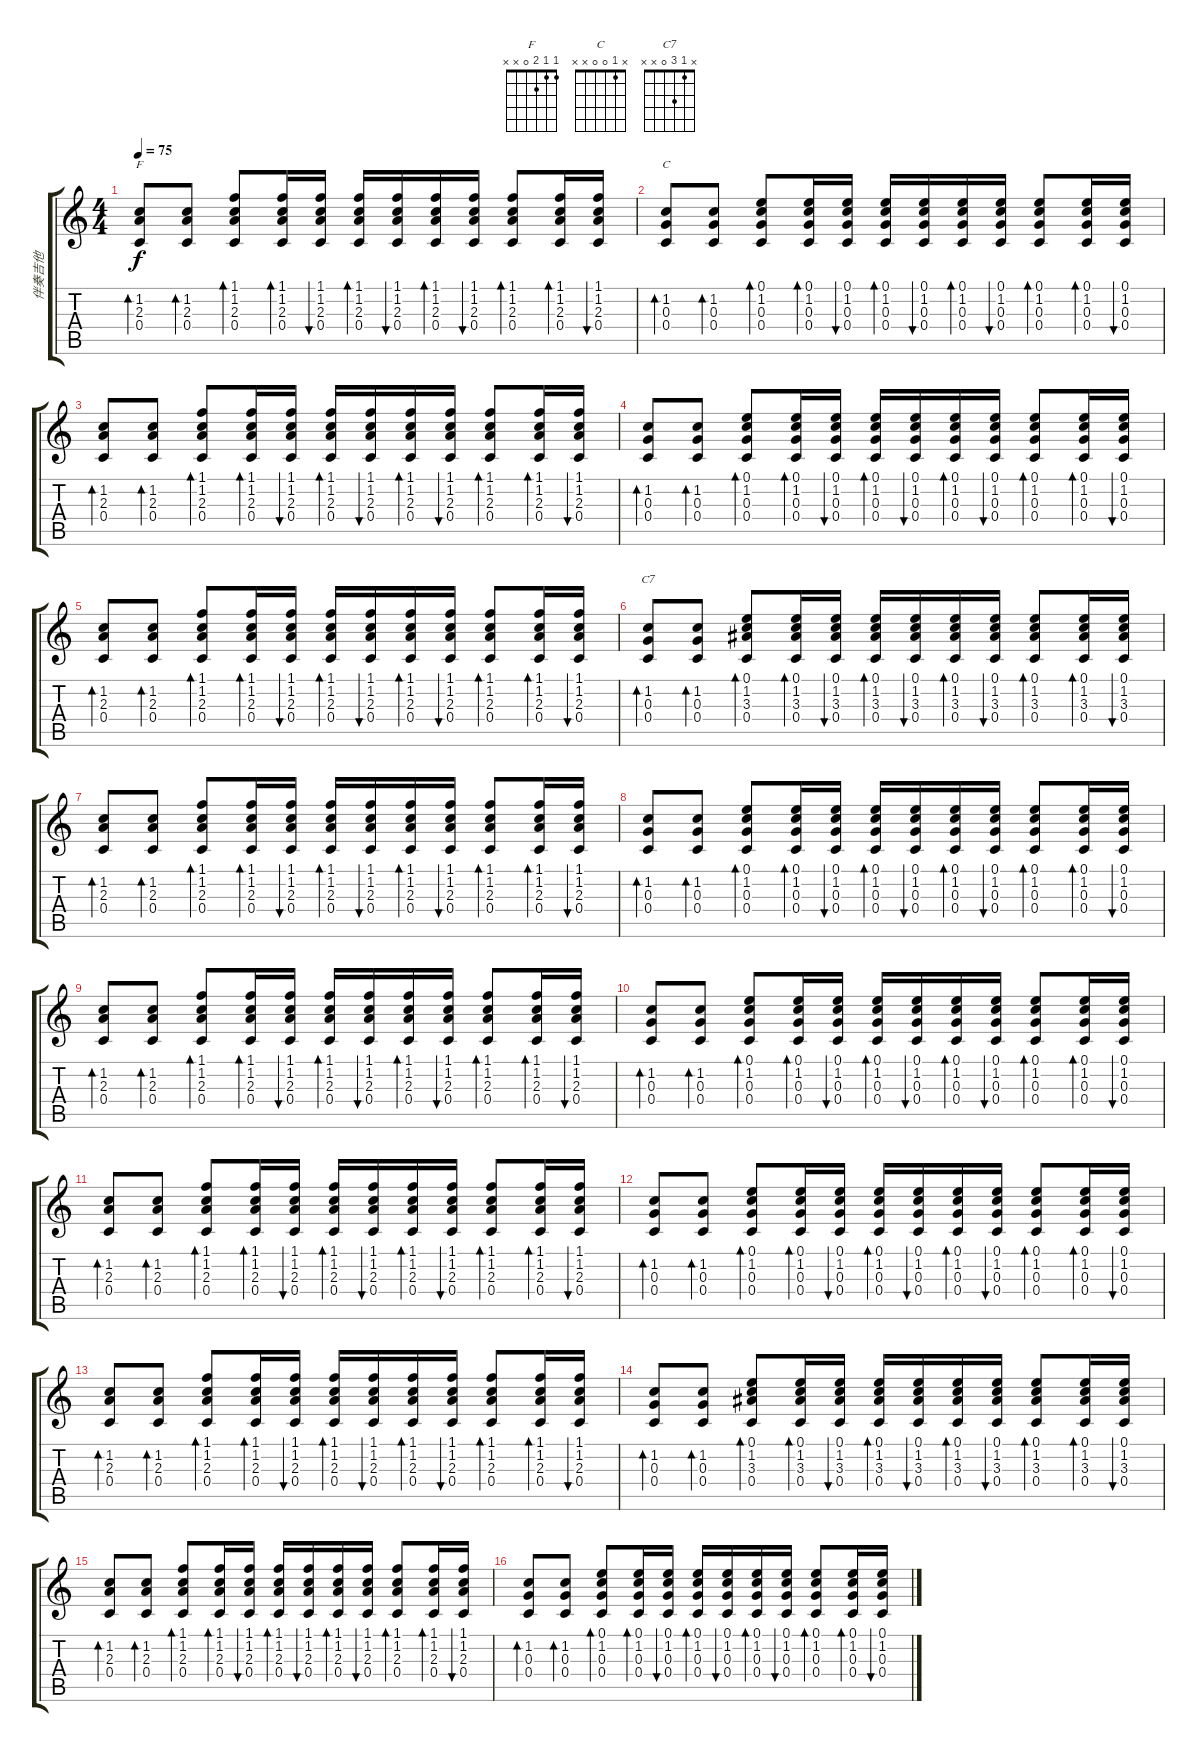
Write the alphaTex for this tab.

\track ("伴奏吉他" "伴奏吉他") {instrument acousticguitarsteel}
\staff {score tabs}
\tuning (E4 B3 G3 C3 G2 E2) {hide}
\chord ("F" 1 1 2 0 x x)
\chord ("C" x 1 0 0 x x)
\chord ("C7" x 1 3 0 x x)
\ts (4 4)
\tempo 75
\clef g2
\ks c
(1.2 2.3 0.4).8{bd 60 ch "F" dy f} (1.2 2.3 0.4).8{bd 60} (1.1 1.2 2.3 0.4).8{bd 60} (1.1 1.2 2.3 0.4).16{bd 60} (1.1 1.2 2.3 0.4).16{bu 60} (1.1 1.2 2.3 0.4).16{bd 60} (1.1 1.2 2.3 0.4).16{bu 60} (1.1 1.2 2.3 0.4).16{bd 60} (1.1 1.2 2.3 0.4).16{bu 60} (1.1 1.2 2.3 0.4).8{bd 60} (1.1 1.2 2.3 0.4).16{bd 60} (1.1 1.2 2.3 0.4).16{bu 60} |
(1.2 0.3 0.4).8{bd 60 ch "C"} (1.2 0.3 0.4).8{bd 60} (0.1 1.2 0.3 0.4).8{bd 60} (0.1 1.2 0.3 0.4).16{bd 60} (0.1 1.2 0.3 0.4).16{bu 60} (0.1 1.2 0.3 0.4).16{bd 60} (0.1 1.2 0.3 0.4).16{bu 60} (0.1 1.2 0.3 0.4).16{bd 60} (0.1 1.2 0.3 0.4).16{bu 60} (0.1 1.2 0.3 0.4).8{bd 60} (0.1 1.2 0.3 0.4).16{bd 60} (0.1 1.2 0.3 0.4).16{bu 60} |
(1.2 2.3 0.4).8{bd 60} (1.2 2.3 0.4).8{bd 60} (1.1 1.2 2.3 0.4).8{bd 60} (1.1 1.2 2.3 0.4).16{bd 60} (1.1 1.2 2.3 0.4).16{bu 60} (1.1 1.2 2.3 0.4).16{bd 60} (1.1 1.2 2.3 0.4).16{bu 60} (1.1 1.2 2.3 0.4).16{bd 60} (1.1 1.2 2.3 0.4).16{bu 60} (1.1 1.2 2.3 0.4).8{bd 60} (1.1 1.2 2.3 0.4).16{bd 60} (1.1 1.2 2.3 0.4).16{bu 60} |
(1.2 0.3 0.4).8{bd 60} (1.2 0.3 0.4).8{bd 60} (0.1 1.2 0.3 0.4).8{bd 60} (0.1 1.2 0.3 0.4).16{bd 60} (0.1 1.2 0.3 0.4).16{bu 60} (0.1 1.2 0.3 0.4).16{bd 60} (0.1 1.2 0.3 0.4).16{bu 60} (0.1 1.2 0.3 0.4).16{bd 60} (0.1 1.2 0.3 0.4).16{bu 60} (0.1 1.2 0.3 0.4).8{bd 60} (0.1 1.2 0.3 0.4).16{bd 60} (0.1 1.2 0.3 0.4).16{bu 60} |
(1.2 2.3 0.4).8{bd 60} (1.2 2.3 0.4).8{bd 60} (1.1 1.2 2.3 0.4).8{bd 60} (1.1 1.2 2.3 0.4).16{bd 60} (1.1 1.2 2.3 0.4).16{bu 60} (1.1 1.2 2.3 0.4).16{bd 60} (1.1 1.2 2.3 0.4).16{bu 60} (1.1 1.2 2.3 0.4).16{bd 60} (1.1 1.2 2.3 0.4).16{bu 60} (1.1 1.2 2.3 0.4).8{bd 60} (1.1 1.2 2.3 0.4).16{bd 60} (1.1 1.2 2.3 0.4).16{bu 60} |
(1.2 0.3 0.4).8{bd 60 ch "C7"} (1.2 0.3 0.4).8{bd 60} (0.1 1.2 3.3 0.4).8{bd 60} (0.1 1.2 3.3 0.4).16{bd 60} (0.1 1.2 3.3 0.4).16{bu 60} (0.1 1.2 3.3 0.4).16{bd 60} (0.1 1.2 3.3 0.4).16{bu 60} (0.1 1.2 3.3 0.4).16{bd 60} (0.1 1.2 3.3 0.4).16{bu 60} (0.1 1.2 3.3 0.4).8{bd 60} (0.1 1.2 3.3 0.4).16{bd 60} (0.1 1.2 3.3 0.4).16{bu 60} |
(1.2 2.3 0.4).8{bd 60} (1.2 2.3 0.4).8{bd 60} (1.1 1.2 2.3 0.4).8{bd 60} (1.1 1.2 2.3 0.4).16{bd 60} (1.1 1.2 2.3 0.4).16{bu 60} (1.1 1.2 2.3 0.4).16{bd 60} (1.1 1.2 2.3 0.4).16{bu 60} (1.1 1.2 2.3 0.4).16{bd 60} (1.1 1.2 2.3 0.4).16{bu 60} (1.1 1.2 2.3 0.4).8{bd 60} (1.1 1.2 2.3 0.4).16{bd 60} (1.1 1.2 2.3 0.4).16{bu 60} |
(1.2 0.3 0.4).8{bd 60} (1.2 0.3 0.4).8{bd 60} (0.1 1.2 0.3 0.4).8{bd 60} (0.1 1.2 0.3 0.4).16{bd 60} (0.1 1.2 0.3 0.4).16{bu 60} (0.1 1.2 0.3 0.4).16{bd 60} (0.1 1.2 0.3 0.4).16{bu 60} (0.1 1.2 0.3 0.4).16{bd 60} (0.1 1.2 0.3 0.4).16{bu 60} (0.1 1.2 0.3 0.4).8{bd 60} (0.1 1.2 0.3 0.4).16{bd 60} (0.1 1.2 0.3 0.4).16{bu 60} |
(1.2 2.3 0.4).8{bd 60} (1.2 2.3 0.4).8{bd 60} (1.1 1.2 2.3 0.4).8{bd 60} (1.1 1.2 2.3 0.4).16{bd 60} (1.1 1.2 2.3 0.4).16{bu 60} (1.1 1.2 2.3 0.4).16{bd 60} (1.1 1.2 2.3 0.4).16{bu 60} (1.1 1.2 2.3 0.4).16{bd 60} (1.1 1.2 2.3 0.4).16{bu 60} (1.1 1.2 2.3 0.4).8{bd 60} (1.1 1.2 2.3 0.4).16{bd 60} (1.1 1.2 2.3 0.4).16{bu 60} |
(1.2 0.3 0.4).8{bd 60} (1.2 0.3 0.4).8{bd 60} (0.1 1.2 0.3 0.4).8{bd 60} (0.1 1.2 0.3 0.4).16{bd 60} (0.1 1.2 0.3 0.4).16{bu 60} (0.1 1.2 0.3 0.4).16{bd 60} (0.1 1.2 0.3 0.4).16{bu 60} (0.1 1.2 0.3 0.4).16{bd 60} (0.1 1.2 0.3 0.4).16{bu 60} (0.1 1.2 0.3 0.4).8{bd 60} (0.1 1.2 0.3 0.4).16{bd 60} (0.1 1.2 0.3 0.4).16{bu 60} |
(1.2 2.3 0.4).8{bd 60} (1.2 2.3 0.4).8{bd 60} (1.1 1.2 2.3 0.4).8{bd 60} (1.1 1.2 2.3 0.4).16{bd 60} (1.1 1.2 2.3 0.4).16{bu 60} (1.1 1.2 2.3 0.4).16{bd 60} (1.1 1.2 2.3 0.4).16{bu 60} (1.1 1.2 2.3 0.4).16{bd 60} (1.1 1.2 2.3 0.4).16{bu 60} (1.1 1.2 2.3 0.4).8{bd 60} (1.1 1.2 2.3 0.4).16{bd 60} (1.1 1.2 2.3 0.4).16{bu 60} |
(1.2 0.3 0.4).8{bd 60} (1.2 0.3 0.4).8{bd 60} (0.1 1.2 0.3 0.4).8{bd 60} (0.1 1.2 0.3 0.4).16{bd 60} (0.1 1.2 0.3 0.4).16{bu 60} (0.1 1.2 0.3 0.4).16{bd 60} (0.1 1.2 0.3 0.4).16{bu 60} (0.1 1.2 0.3 0.4).16{bd 60} (0.1 1.2 0.3 0.4).16{bu 60} (0.1 1.2 0.3 0.4).8{bd 60} (0.1 1.2 0.3 0.4).16{bd 60} (0.1 1.2 0.3 0.4).16{bu 60} |
(1.2 2.3 0.4).8{bd 60} (1.2 2.3 0.4).8{bd 60} (1.1 1.2 2.3 0.4).8{bd 60} (1.1 1.2 2.3 0.4).16{bd 60} (1.1 1.2 2.3 0.4).16{bu 60} (1.1 1.2 2.3 0.4).16{bd 60} (1.1 1.2 2.3 0.4).16{bu 60} (1.1 1.2 2.3 0.4).16{bd 60} (1.1 1.2 2.3 0.4).16{bu 60} (1.1 1.2 2.3 0.4).8{bd 60} (1.1 1.2 2.3 0.4).16{bd 60} (1.1 1.2 2.3 0.4).16{bu 60} |
(1.2 0.3 0.4).8{bd 60} (1.2 0.3 0.4).8{bd 60} (0.1 1.2 3.3 0.4).8{bd 60} (0.1 1.2 3.3 0.4).16{bd 60} (0.1 1.2 3.3 0.4).16{bu 60} (0.1 1.2 3.3 0.4).16{bd 60} (0.1 1.2 3.3 0.4).16{bu 60} (0.1 1.2 3.3 0.4).16{bd 60} (0.1 1.2 3.3 0.4).16{bu 60} (0.1 1.2 3.3 0.4).8{bd 60} (0.1 1.2 3.3 0.4).16{bd 60} (0.1 1.2 3.3 0.4).16{bu 60} |
(1.2 2.3 0.4).8{bd 60} (1.2 2.3 0.4).8{bd 60} (1.1 1.2 2.3 0.4).8{bd 60} (1.1 1.2 2.3 0.4).16{bd 60} (1.1 1.2 2.3 0.4).16{bu 60} (1.1 1.2 2.3 0.4).16{bd 60} (1.1 1.2 2.3 0.4).16{bu 60} (1.1 1.2 2.3 0.4).16{bd 60} (1.1 1.2 2.3 0.4).16{bu 60} (1.1 1.2 2.3 0.4).8{bd 60} (1.1 1.2 2.3 0.4).16{bd 60} (1.1 1.2 2.3 0.4).16{bu 60} |
(1.2 0.3 0.4).8{bd 60} (1.2 0.3 0.4).8{bd 60} (0.1 1.2 0.3 0.4).8{bd 60} (0.1 1.2 0.3 0.4).16{bd 60} (0.1 1.2 0.3 0.4).16{bu 60} (0.1 1.2 0.3 0.4).16{bd 60} (0.1 1.2 0.3 0.4).16{bu 60} (0.1 1.2 0.3 0.4).16{bd 60} (0.1 1.2 0.3 0.4).16{bu 60} (0.1 1.2 0.3 0.4).8{bd 60} (0.1 1.2 0.3 0.4).16{bd 60} (0.1 1.2 0.3 0.4).16{bu 60}
